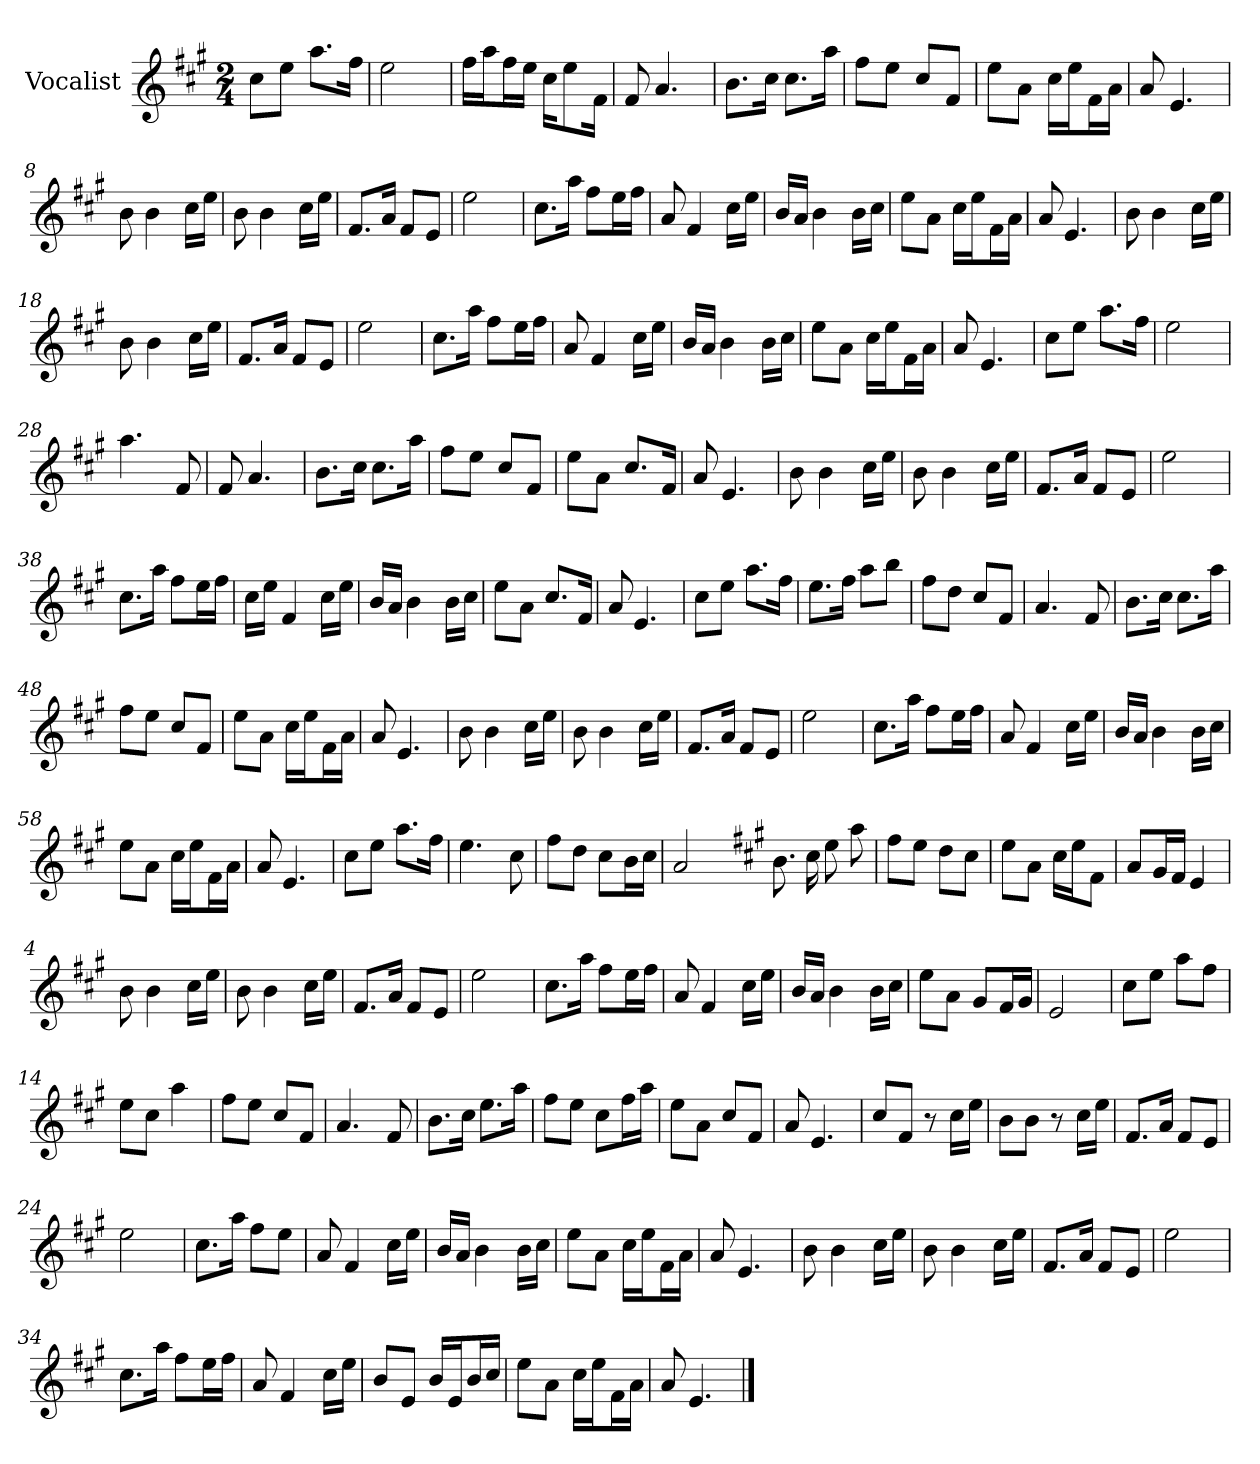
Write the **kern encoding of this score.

**kern
*part1
*staff1
*I"Vocalist
*k[f#c#g#]
*A:
*M2/4
=
8cc#L
8eeJ
8.aaL
16ff#Jk
=1
2ee
=2
16ff#LL
16aaJ
16ff#L
16eeJJ
16cc#KL
8ee
16f#Jk
=3
8f#
4.a
=4
8.bL
16cc#Jk
8.cc#L
16aaJk
=5
8ff#L
8eeJ
8cc#L
8f#J
=6
8eeL
8aJ
16cc#LL
16eeJ
16f#L
16aJJ
=7
8a
4.e
=8
8b
4b
16cc#LL
16eeJJ
=9
8b
4b
16cc#LL
16eeJJ
=10
8.f#L
16aJk
8f#L
8eJ
=11
2ee
=12
8.cc#L
16aaJk
8ff#L
16eeL
16ff#JJ
=13
8a
4f#
16cc#LL
16eeJJ
=14
16bLL
16aJJ
4b
16bLL
16cc#JJ
=15
8eeL
8aJ
16cc#LL
16eeJ
16f#L
16aJJ
=16
8a
4.e
=17
8b
4b
16cc#LL
16eeJJ
=18
8b
4b
16cc#LL
16eeJJ
=19
8.f#L
16aJk
8f#L
8eJ
=20
2ee
=21
8.cc#L
16aaJk
8ff#L
16eeL
16ff#JJ
=22
8a
4f#
16cc#LL
16eeJJ
=23
16bLL
16aJJ
4b
16bLL
16cc#JJ
=24
8eeL
8aJ
16cc#LL
16eeJ
16f#L
16aJJ
=25
8a
4.e
=26
8cc#L
8eeJ
8.aaL
16ff#Jk
=27
2ee
=28
4.aa
8f#
=29
8f#
4.a
=30
8.bL
16cc#Jk
8.cc#L
16aaJk
=31
8ff#L
8eeJ
8cc#L
8f#J
=32
8eeL
8aJ
8.cc#L
16f#Jk
=33
8a
4.e
=34
8b
4b
16cc#LL
16eeJJ
=35
8b
4b
16cc#LL
16eeJJ
=36
8.f#L
16aJk
8f#L
8eJ
=37
2ee
=38
8.cc#L
16aaJk
8ff#L
16eeL
16ff#JJ
=39
16cc#LL
16eeJJ
4f#
16cc#LL
16eeJJ
=40
16bLL
16aJJ
4b
16bLL
16cc#JJ
=41
8eeL
8aJ
8.cc#L
16f#Jk
=42
8a
4.e
=43
8cc#L
8eeJ
8.aaL
16ff#Jk
=44
8.eeL
16ff#Jk
8aaL
8bbJ
=45
8ff#L
8ddJ
8cc#L
8f#J
=46
4.a
8f#
=47
8.bL
16cc#Jk
8.cc#L
16aaJk
=48
8ff#L
8eeJ
8cc#L
8f#J
=49
8eeL
8aJ
16cc#LL
16eeJ
16f#L
16aJJ
=50
8a
4.e
=51
8b
4b
16cc#LL
16eeJJ
=52
8b
4b
16cc#LL
16eeJJ
=53
8.f#L
16aJk
8f#L
8eJ
=54
2ee
=55
8.cc#L
16aaJk
8ff#L
16eeL
16ff#JJ
=56
8a
4f#
16cc#LL
16eeJJ
=57
16bLL
16aJJ
4b
16bLL
16cc#JJ
=58
8eeL
8aJ
16cc#LL
16eeJ
16f#L
16aJJ
=59
8a
4.e
=60
8cc#L
8eeJ
8.aaL
16ff#Jk
=61
4.ee
8cc#
=62
8ff#L
8ddJ
8cc#L
16bL
16cc#JJ
=63
2a
*k[f#c#g#]
*A:
8.b
16cc#
8ee
8aa
=1
8ff#L
8eeJ
8ddL
8cc#J
=2
8eeL
8aJ
16cc#LL
16eeJ
8f#J
=3
8aL
16g#L
16f#JJ
4e
=4
8b
4b
16cc#LL
16eeJJ
=5
8b
4b
16cc#LL
16eeJJ
=6
8.f#L
16aJk
8f#L
8eJ
=7
2ee
=8
8.cc#L
16aaJk
8ff#L
16eeL
16ff#JJ
=9
8a
4f#
16cc#LL
16eeJJ
=10
16bLL
16aJJ
4b
16bLL
16cc#JJ
=11
8eeL
8aJ
8g#L
16f#L
16g#JJ
=12
2e
=13
8cc#L
8eeJ
8aaL
8ff#J
=14
8eeL
8cc#J
4aa
=15
8ff#L
8eeJ
8cc#L
8f#J
=16
4.a
8f#
=17
8.bL
16cc#Jk
8.eeL
16aaJk
=18
8ff#L
8eeJ
8cc#L
16ff#L
16aaJJ
=19
8eeL
8aJ
8cc#L
8f#J
=20
8a
4.e
=21
8cc#L
8f#J
8r
16cc#LL
16eeJJ
=22
8bL
8bJ
8r
16cc#LL
16eeJJ
=23
8.f#L
16aJk
8f#L
8eJ
=24
2ee
=25
8.cc#L
16aaJk
8ff#L
8eeJ
=26
8a
4f#
16cc#LL
16eeJJ
=27
16bLL
16aJJ
4b
16bLL
16cc#JJ
=28
8eeL
8aJ
16cc#LL
16eeJ
16f#L
16aJJ
=29
8a
4.e
=30
8b
4b
16cc#LL
16eeJJ
=31
8b
4b
16cc#LL
16eeJJ
=32
8.f#L
16aJk
8f#L
8eJ
=33
2ee
=34
8.cc#L
16aaJk
8ff#L
16eeL
16ff#JJ
=35
8a
4f#
16cc#LL
16eeJJ
=36
8bL
8eJ
16bLL
16eJ
16bL
16cc#JJ
=37
8eeL
8aJ
16cc#LL
16eeJ
16f#L
16aJJ
=38
8a
4.e
==
*-
